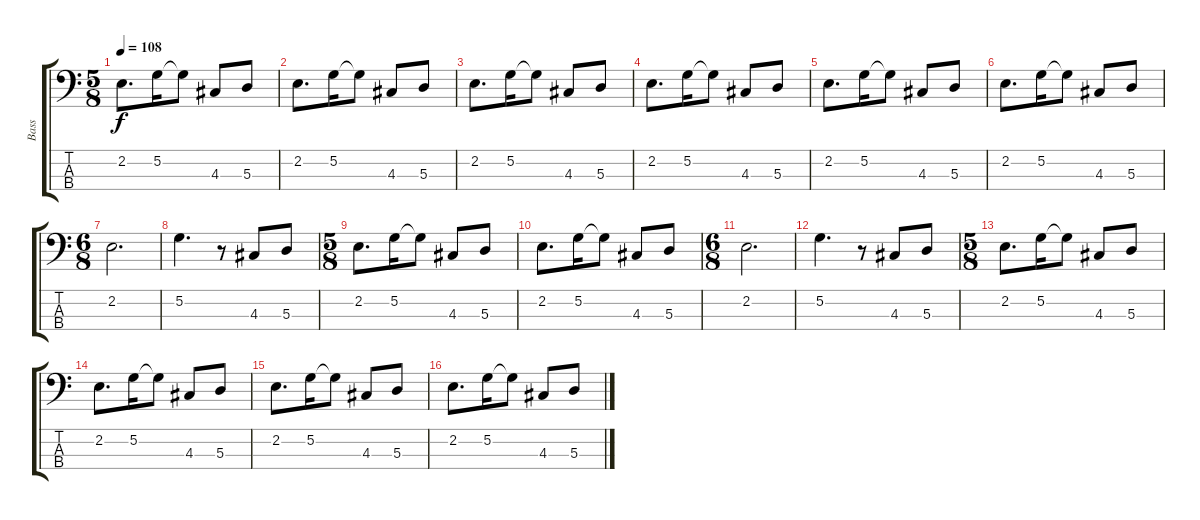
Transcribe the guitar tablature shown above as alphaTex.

\track ("Bass" "Bass") {instrument acousticguitarnylon}
\staff {score tabs}
\tuning (G2 D2 A1 E1) {hide}
\ts (5 8)
\tempo 108
\clef f4
\ks c
2.2.8{d dy f} 5.2.16 5.2{t}.8 4.3.8 5.3.8 |
2.2.8{d} 5.2.16 5.2{t}.8 4.3.8 5.3.8 |
2.2.8{d} 5.2.16 5.2{t}.8 4.3.8 5.3.8 |
2.2.8{d} 5.2.16 5.2{t}.8 4.3.8 5.3.8 |
2.2.8{d} 5.2.16 5.2{t}.8 4.3.8 5.3.8 |
2.2.8{d} 5.2.16 5.2{t}.8 4.3.8 5.3.8 |
\ts (6 8)
2.2.2{d} |
5.2.4{d} r.8 4.3.8 5.3.8 |
\ts (5 8)
2.2.8{d} 5.2.16 5.2{t}.8 4.3.8 5.3.8 |
2.2.8{d} 5.2.16 5.2{t}.8 4.3.8 5.3.8 |
\ts (6 8)
2.2.2{d} |
5.2.4{d} r.8 4.3.8 5.3.8 |
\ts (5 8)
2.2.8{d} 5.2.16 5.2{t}.8 4.3.8 5.3.8 |
2.2.8{d} 5.2.16 5.2{t}.8 4.3.8 5.3.8 |
2.2.8{d} 5.2.16 5.2{t}.8 4.3.8 5.3.8 |
2.2.8{d} 5.2.16 5.2{t}.8 4.3.8 5.3.8
